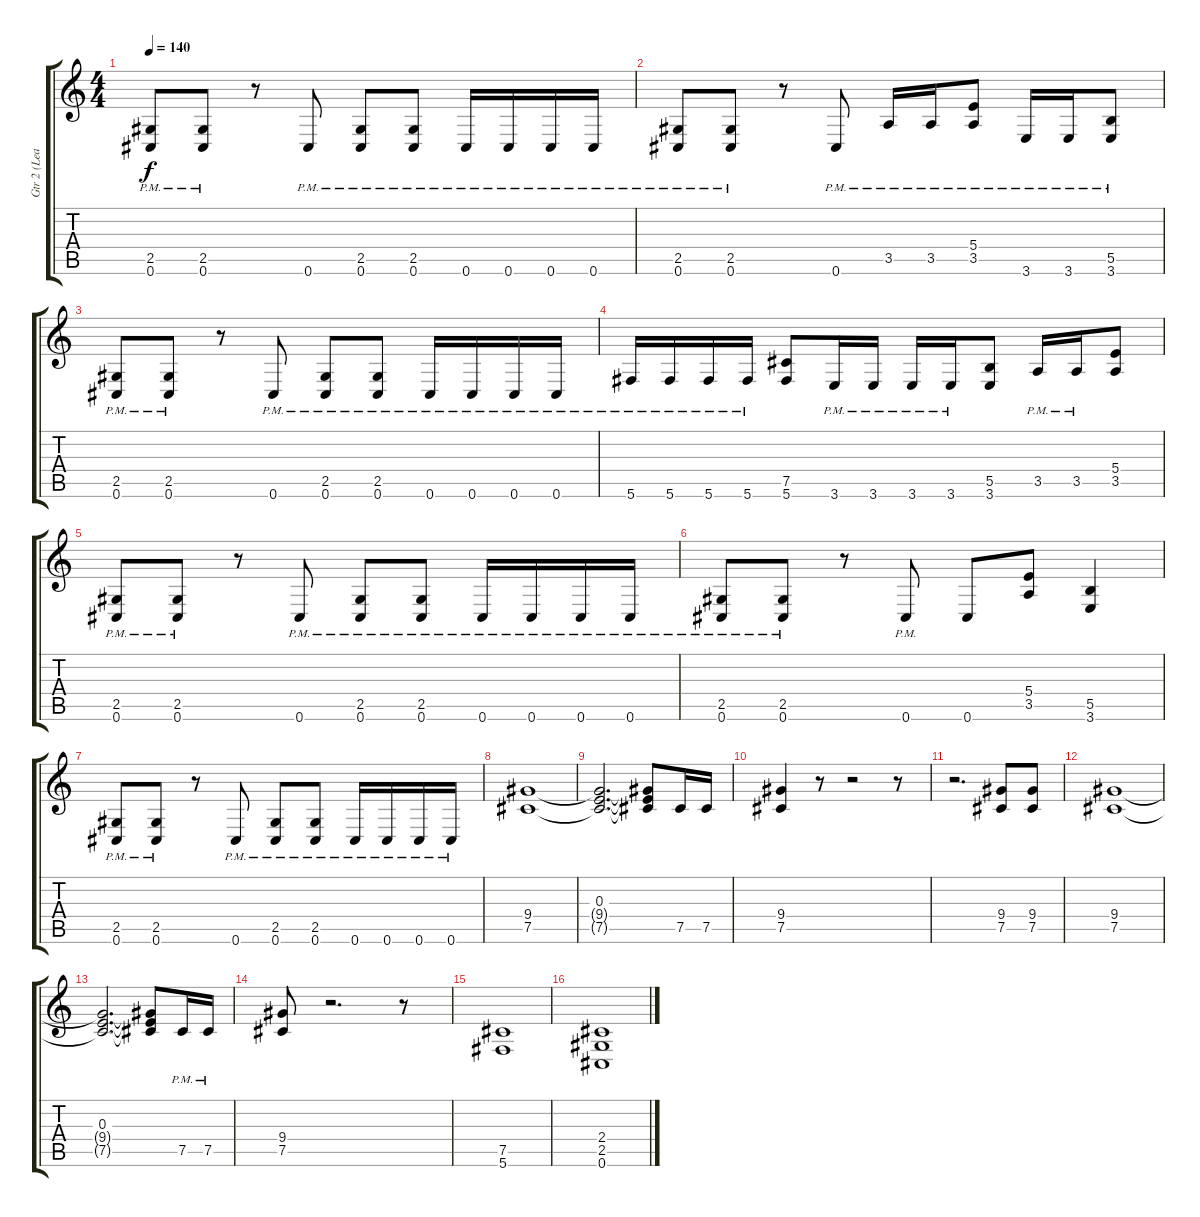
\track ("Gtr 2 (Lead)" "Gtr 2 (Lea") {instrument distortionguitar}
\staff {score tabs}
\tuning (Db4 Ab3 E3 B2 Gb2 Db2) {hide}
\ts (4 4)
\tempo 140
\clef g2
\ks c
(2.5{pm} 0.6{pm}).8{dy f} (2.5{pm} 0.6{pm}).8 r.8 0.6{pm}.8 (2.5{pm} 0.6{pm}).8 (2.5{pm} 0.6{pm}).8 0.6{pm}.16 0.6{pm}.16 0.6{pm}.16 0.6{pm}.16 |
(2.5{pm} 0.6{pm}).8 (2.5{pm} 0.6{pm}).8 r.8 0.6{pm}.8 3.5{pm}.16 3.5{pm}.16 (5.4{pm} 3.5{pm}).8 3.6{pm}.16 3.6{pm}.16 (5.5{pm} 3.6{pm}).8 |
(2.5{pm} 0.6{pm}).8 (2.5{pm} 0.6{pm}).8 r.8 0.6{pm}.8 (2.5{pm} 0.6{pm}).8 (2.5{pm} 0.6{pm}).8 0.6{pm}.16 0.6{pm}.16 0.6{pm}.16 0.6{pm}.16 |
5.6{pm}.16 5.6{pm}.16 5.6{pm}.16 5.6{pm}.16 (7.5 5.6).8 3.6{pm}.16 3.6{pm}.16 3.6{pm}.16 3.6{pm}.16 (5.5 3.6).8 3.5{pm}.16 3.5{pm}.16 (5.4 3.5).8 |
(2.5{pm} 0.6{pm}).8 (2.5{pm} 0.6{pm}).8 r.8 0.6{pm}.8 (2.5{pm} 0.6{pm}).8 (2.5{pm} 0.6{pm}).8 0.6{pm}.16 0.6{pm}.16 0.6{pm}.16 0.6{pm}.16 |
(2.5{pm} 0.6{pm}).8 (2.5{pm} 0.6{pm}).8 r.8 0.6{pm}.8 0.6.8 (5.4 3.5).8 (5.5 3.6).4 |
(2.5{pm} 0.6{pm}).8 (2.5{pm} 0.6{pm}).8 r.8 0.6{pm}.8 (2.5{pm} 0.6{pm}).8 (2.5{pm} 0.6{pm}).8 0.6{pm}.16 0.6{pm}.16 0.6{pm}.16 0.6{pm}.16 |
(9.4 7.5).1 |
(0.3 9.4{t} 7.5{t}).2{d} (0.3{t} 9.4{t} 7.5{t}).8 7.5.16 7.5.16 |
(9.4 7.5).4 r.8 r.2 r.8 |
r.2{d} (9.4 7.5).8 (9.4 7.5).8 |
(9.4 7.5).1 |
(0.3 9.4{t} 7.5{t}).2{d} (0.3{t} 9.4{t} 7.5{t}).8 7.5{pm}.16 7.5{pm}.16 |
(9.4 7.5).8 r.2{d} r.8 |
(7.5 5.6).1 |
(2.4 2.5 0.6).1
